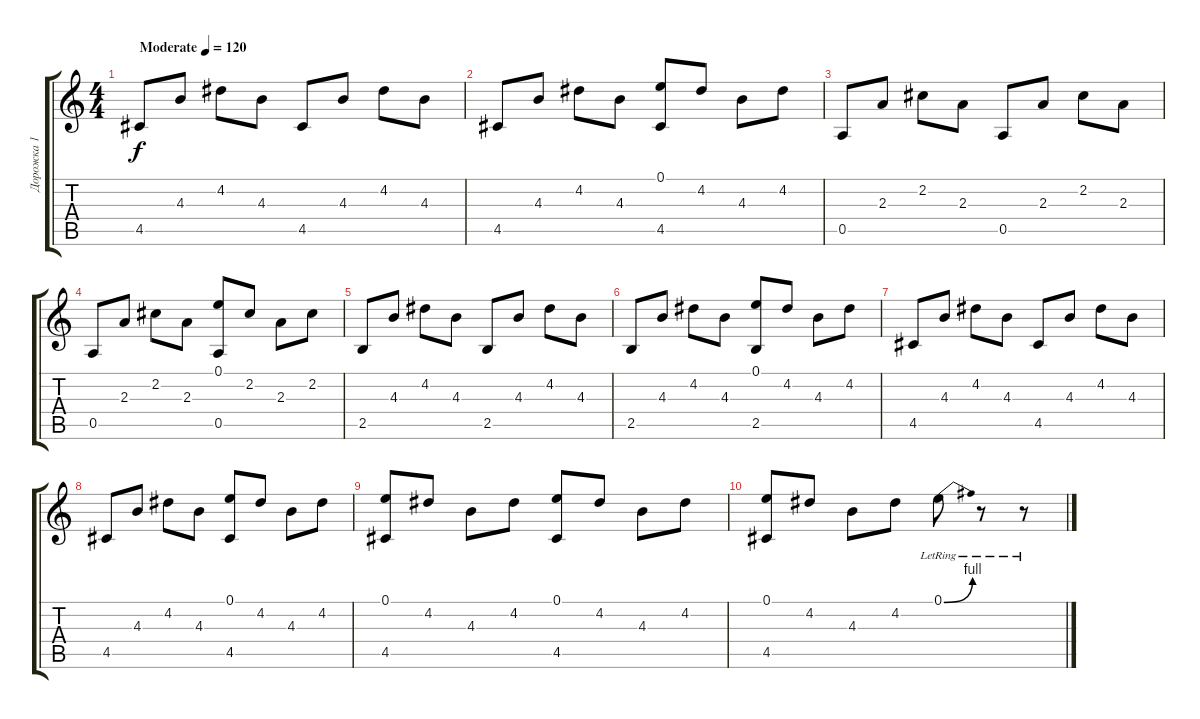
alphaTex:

\track ("Дорожка 1" "Дорожка 1") {instrument acousticguitarsteel}
\staff {score tabs}
\tuning (E4 B3 G3 D3 A2 E2) {hide}
\ts (4 4)
\tempo (120 "Moderate")
\clef g2
\ks c
4.5.8{dy f instrument acousticguitarsteel} 4.3.8 4.2.8 4.3.8 4.5.8 4.3.8 4.2.8 4.3.8 |
4.5.8 4.3.8 4.2.8 4.3.8 (0.1 4.5).8 4.2.8 4.3.8 4.2.8 |
0.5.8 2.3.8 2.2.8 2.3.8 0.5.8 2.3.8 2.2.8 2.3.8 |
0.5.8 2.3.8 2.2.8 2.3.8 (0.1 0.5).8 2.2.8 2.3.8 2.2.8 |
2.5.8 4.3.8 4.2.8 4.3.8 2.5.8 4.3.8 4.2.8 4.3.8 |
2.5.8 4.3.8 4.2.8 4.3.8 (0.1 2.5).8 4.2.8 4.3.8 4.2.8 |
4.5.8 4.3.8 4.2.8 4.3.8 4.5.8 4.3.8 4.2.8 4.3.8 |
4.5.8 4.3.8 4.2.8 4.3.8 (0.1 4.5).8 4.2.8 4.3.8 4.2.8 |
(0.1 4.5).8 4.2.8 4.3.8 4.2.8 (0.1 4.5).8 4.2.8 4.3.8 4.2.8 |
(0.1 4.5).8 4.2.8 4.3.8 4.2.8 0.1{be (bend 0 0 60 4) lr}.8 r.8 r.8
